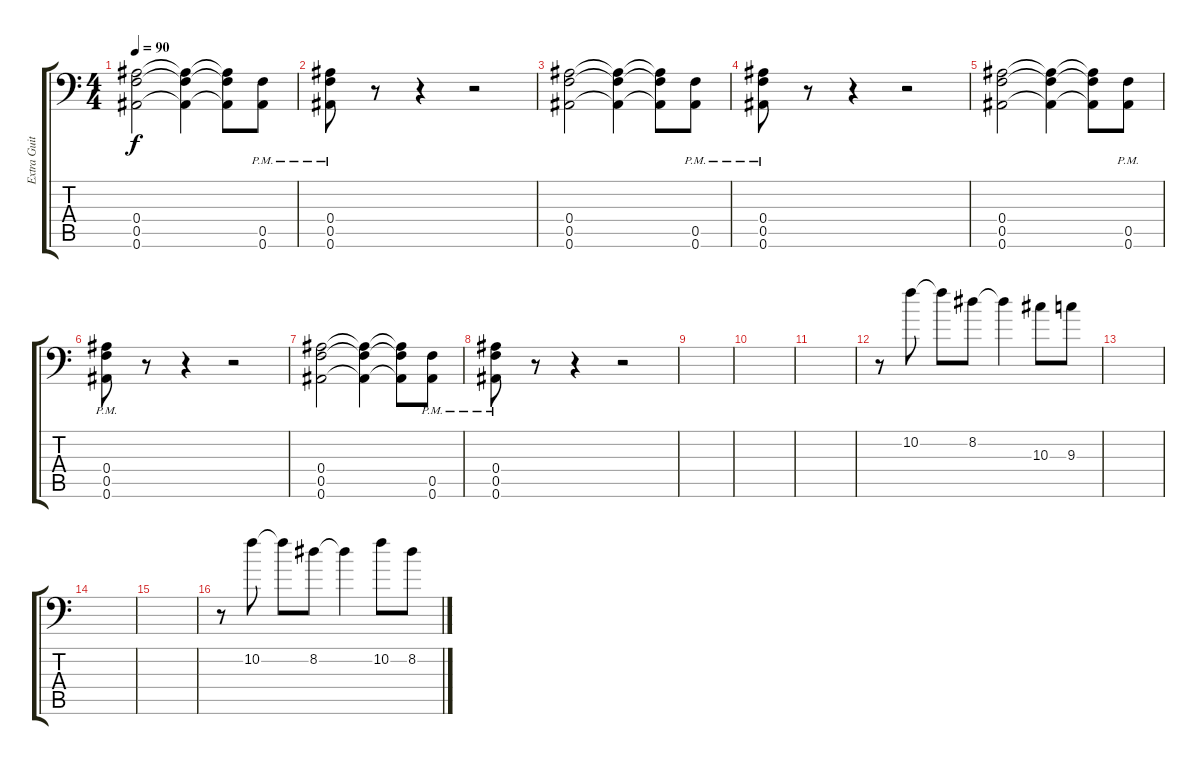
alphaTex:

\track ("Extra Guitar" "Extra Guit") {instrument distortionguitar}
\staff {score tabs}
\tuning (C4 G3 Eb3 Bb2 F2 Bb1) {hide}
\ts (4 4)
\tempo 90
\clef f4
\ks c
(0.4 0.5 0.6).2{dy f balance 16} (0.4{t} 0.5{t} 0.6{t}).4 (0.4{t} 0.5{t} 0.6{t}).8 (0.5{pm} 0.6{pm}).8 |
(0.4{pm} 0.5{pm} 0.6{pm}).8 r.8 r.4 r.2 |
(0.4 0.5 0.6).2 (0.4{t} 0.5{t} 0.6{t}).4 (0.4{t} 0.5{t} 0.6{t}).8 (0.5{pm} 0.6{pm}).8 |
(0.4{pm} 0.5{pm} 0.6{pm}).8 r.8 r.4 r.2 |
(0.4 0.5 0.6).2{balance 16} (0.4{t} 0.5{t} 0.6{t}).4 (0.4{t} 0.5{t} 0.6{t}).8 (0.5{pm} 0.6{pm}).8 |
(0.4{pm} 0.5{pm} 0.6{pm}).8 r.8 r.4 r.2 |
(0.4 0.5 0.6).2 (0.4{t} 0.5{t} 0.6{t}).4 (0.4{t} 0.5{t} 0.6{t}).8 (0.5{pm} 0.6{pm}).8 |
(0.4{pm} 0.5{pm} 0.6{pm}).8 r.8 r.4 r.2 |
|
|
|
r.8{balance 8} 10.2.8 10.2{t}.8 8.2.8 8.2{t}.4 10.3.8 9.3.8 |
|
|
|
r.8 10.2.8 10.2{t}.8 8.2.8 8.2{t}.4 10.2.8 8.2.8
